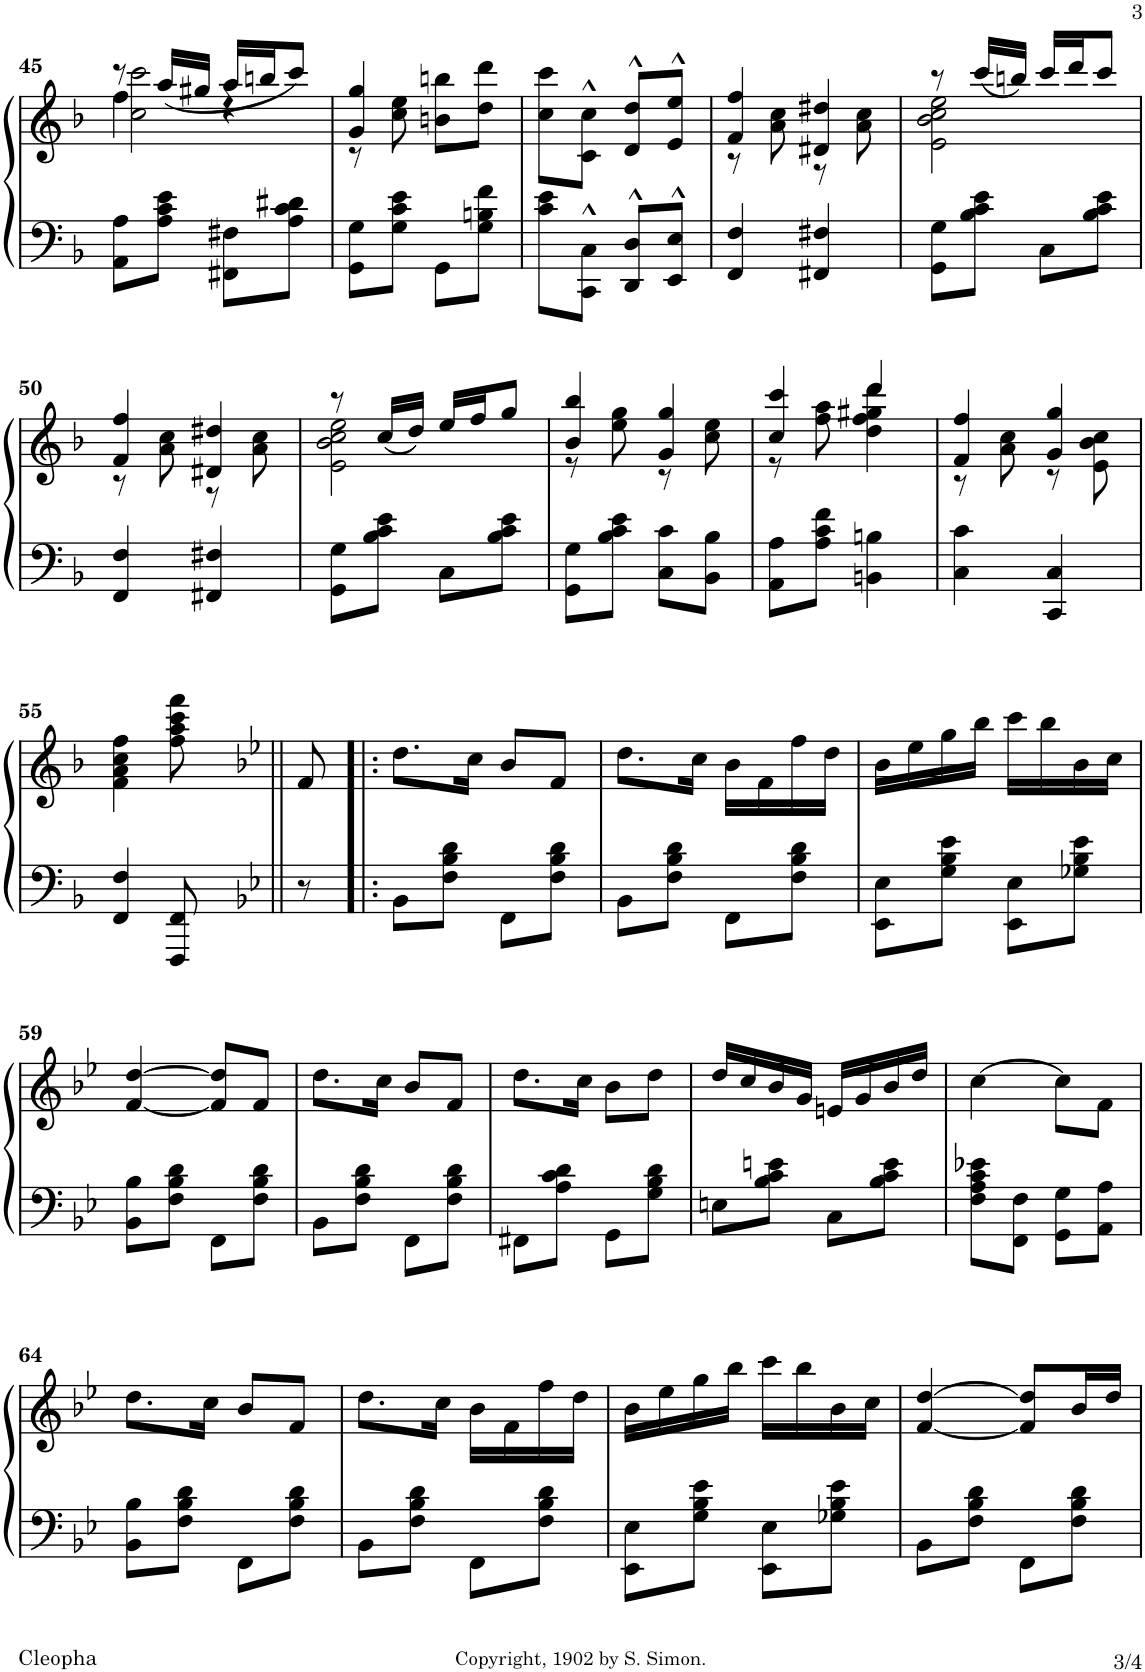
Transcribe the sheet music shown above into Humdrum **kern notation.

**kern	**kern
*part1	*part1
*staff2	*staff1
*I"Piano	*
*I'Pno	*
!!LO:PB:g=z
*clefF4	*clefG2
*k[b-]	*k[b-]
*M2/4	*M2/4
=45	=45
*	*^
*	*	*^
8AA\ 8A\L	8r	2cc\ 2ccc\	4ff\
8A\ 8c\ 8e\J	(<16aa/LL	.	.
.	16gg#X/JJ	.	.
8FF#X\ 8F#X\L	16aa/LL	.	4r
.	16bbn/J	.	.
8A\ 8c\ 8d#X\J	8ccc/J)	.	.
*	*	*v	*v
=46	=46	=46
8GG\ 8G\L	4g/ 4gg/	8r
8G\ 8c\ 8e\J	.	8cc\ 8ee\
8GG\L	8bn\ 8bbn\L	4ryy
8G\ 8Bn\ 8f\J	8dd\ 8ddd\J	.
*	*v	*v
=47	=47
8c\ 8e\L	8cc\ 8ccc\L
8CC\^^ 8C\^^J	8c\^^ 8cc\^^J
8DD/^^ 8D/^^L	8d/^^ 8dd/^^L
8EE/^^ 8E/^^J	8e/^^ 8ee/^^J
=48	=48
*	*^
4FF/ 4F/	4f/ 4ff/	8r
.	.	8a\ 8cc\
4FF#X/ 4F#X/	4d#X/ 4dd#X/	8r
.	.	8a\ 8cc\
=49	=49	=49
8GG\ 8G\L	8r	2e\ 2b-\ 2cc\ 2ee\
8B-\ 8c\ 8e\J	(<16ccc/LL	.
.	16bbn/JJ)	.
8C\L	16ccc/LL	.
.	16ddd/J	.
8B-\ 8c\ 8e\J	8ccc/J	.
!!LO:LB:g=z	!!
=50	=50	=50
4FF/ 4F/	4f/ 4ff/	8r
.	.	8a\ 8cc\
4FF#X/ 4F#X/	4d#X/ 4dd#X/	8r
.	.	8a\ 8cc\
=51	=51	=51
8GG\ 8G\L	8r	2e\ 2b-\ 2cc\ 2ee\
8B-\ 8c\ 8e\J	(<16cc/LL	.
.	16dd/JJ)	.
8C\L	16ee/LL	.
.	16ff/J	.
8B-\ 8c\ 8e\J	8gg/J	.
=52	=52	=52
8GG\ 8G\L	4b-/ 4bb-/	8r
8B-\ 8c\ 8e\J	.	8ee\ 8gg\
8C\ 8c\L	4g/ 4gg/	8r
8BB-\ 8B-\J	.	8cc\ 8ee\
=53	=53	=53
8AA\ 8A\L	4cc/ 4ccc/	8r
8A\ 8c\ 8f\J	.	8ff\ 8aa\
4BBn\ 4Bn\	4dd\ 4ff\ 4gg#X\ 4ddd\	4ddd/
=54	=54	=54
4C\ 4c\	4f/ 4ff/	8r
.	.	8a\ 8cc\
4CC/ 4C/	4g/ 4gg/	8r
.	.	8e\ 8b-\ 8cc\
*	*v	*v
!!LO:LB:g=z
=55||	=55||
*k[b-]	*k[b-]
4FF/ 4F/	4f\ 4a\ 4cc\ 4ff\
8FFF/ 8FF/	8ff\ 8aa\ 8ccc\ 8fff\
8r	8f/
=56!|:	=56!|:
8BB-\L	8.dd\L
8F\ 8B-\ 8d\J	.
.	16cc\Jk
8FF\L	8b-/L
8F\ 8B-\ 8d\J	8f/J
=57	=57
8BB-\L	8.dd\L
8F\ 8B-\ 8d\J	.
.	16cc\Jk
8FF\L	16b-\LL
.	16f\
8F\ 8B-\ 8d\J	16ff\
.	16dd\JJ
=58	=58
8EE-\ 8E-\L	16b-\LL
.	16ee-\
8G\ 8B-\ 8e-\J	16gg\
.	16bb-\JJ
8EE-\ 8E-\L	16ccc\LL
.	16bb-\
8G-X\ 8B-\ 8e-\J	16b-\
.	16cc\JJ
!!LO:LB:g=z
=59	=59
8BB-\ 8B-\L	[4f/ [>4dd/
8F\ 8B-\ 8d\J	.
8FF\L	8f/] 8dd/]L
8F\ 8B-\ 8d\J	8f/J
=60	=60
8BB-\L	8.dd\L
8F\ 8B-\ 8d\J	.
.	16cc\Jk
8FF\L	8b-/L
8F\ 8B-\ 8d\J	8f/J
=61	=61
8FF#X\L	8.dd\L
8A\ 8c\ 8d\J	.
.	16cc\Jk
8GG\L	8b-\L
8G\ 8B-\ 8d\J	8dd\J
=62	=62
8En\L	16dd/LL
.	16cc/
8B-\ 8c\ 8en\J	16b-/
.	16g/JJ
8C\L	16en/LL
.	16g/
8B-\ 8c\ 8e\J	16b-/
.	16dd/JJ
=63	=63
8F\ 8A\ 8c\ 8e-X\L	[4cc\
8FF\ 8F\J	.
8GG\ 8G\L	8cc\L]
8AA\ 8A\J	8f\J
!!LO:LB:g=z
=64	=64
8BB-\ 8B-\L	8.dd\L
8F\ 8B-\ 8d\J	.
.	16cc\Jk
8FF\L	8b-/L
8F\ 8B-\ 8d\J	8f/J
=65	=65
8BB-\L	8.dd\L
8F\ 8B-\ 8d\J	.
.	16cc\Jk
8FF\L	16b-\LL
.	16f\
8F\ 8B-\ 8d\J	16ff\
.	16dd\JJ
=66	=66
8EE-\ 8E-\L	16b-\LL
.	16ee-\
8G\ 8B-\ 8e-\J	16gg\
.	16bb-\JJ
8EE-\ 8E-\L	16ccc\LL
.	16bb-\
8G-X\ 8B-\ 8e-\J	16b-\
.	16cc\JJ
=67	=67
8BB-\L	[4f/ [>4dd/
8F\ 8B-\ 8d\J	.
8FF\L	8f/] 8dd/]L
8F\ 8B-\ 8d\J	16b-/L
.	16dd/JJ
=	=
*-	*-
